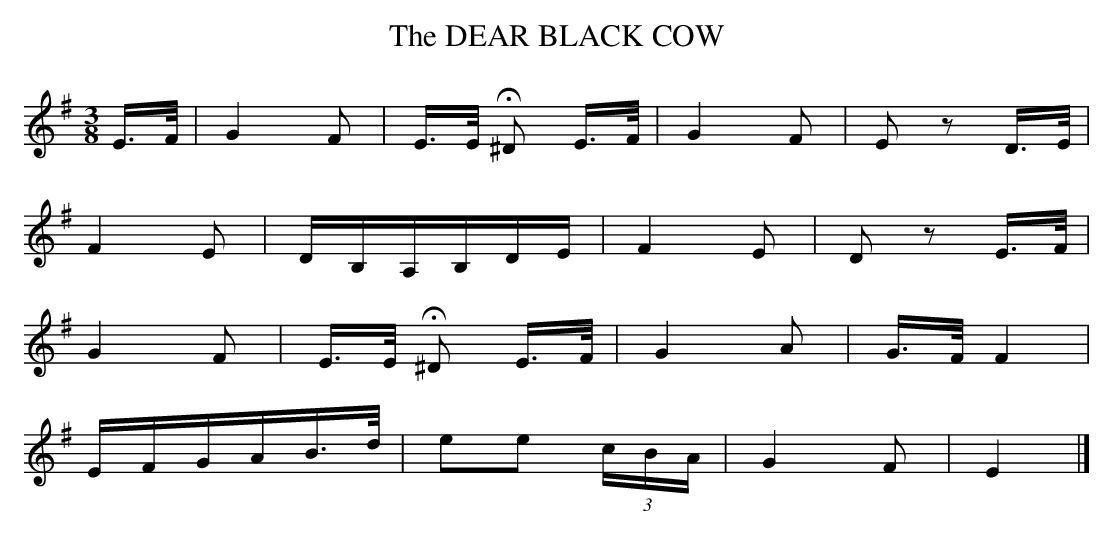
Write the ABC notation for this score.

X:1
T:DEAR BLACK COW, The
Y:"slow"
M:3/8
L:1/16
K:Em
E>F|G4 F2|E>E H^D2 E>F|G4 F2|E2 z2D>E|
F4E2|DB,A,B,DE|F4E2|D2 z2E>F|
G4F2|E>E H^D2 E>F|G4A2|G>F F4|
EFGAB>d|e2e2 (3cBA|G4F2|E4|]
